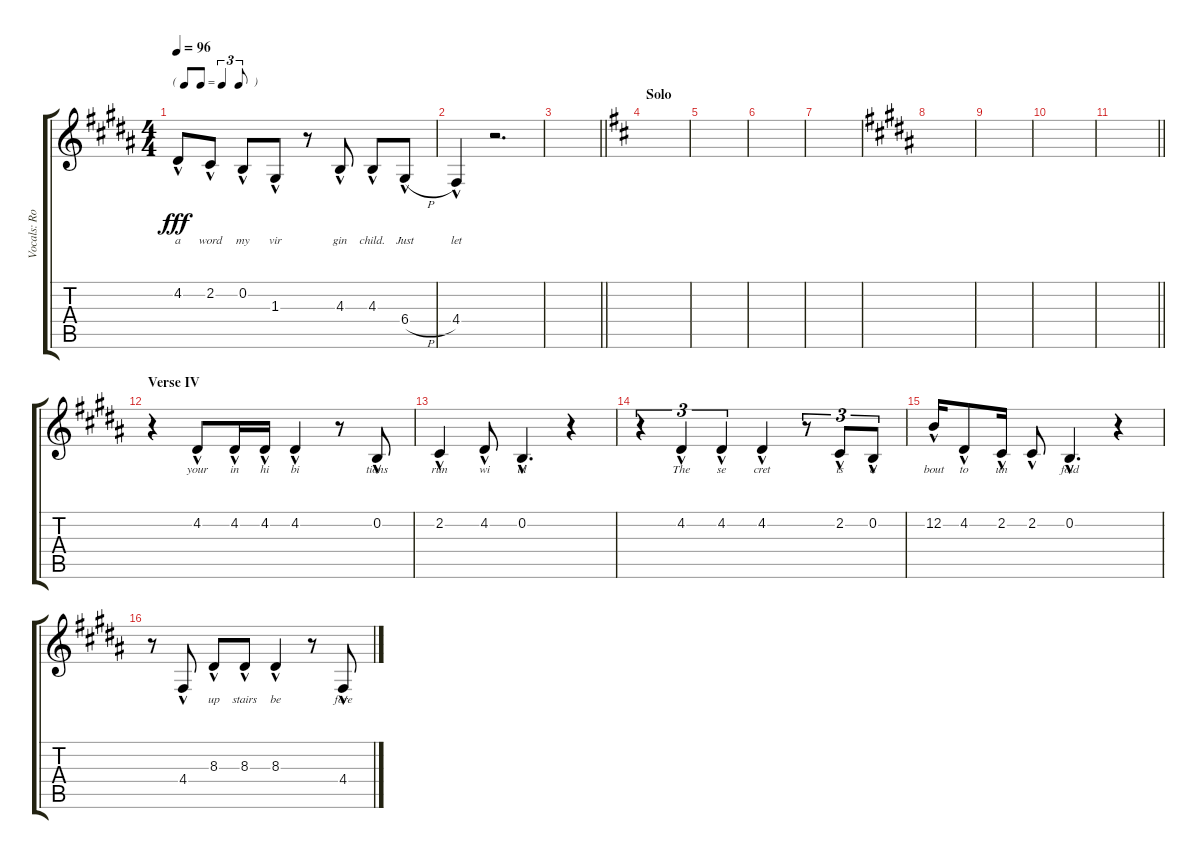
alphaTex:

\track ("Vocals: Rod" "Vocals: Ro") {instrument lead2sawtooth}
\staff {score tabs}
\tuning (E4 B3 G3 D3 A2 E2) {hide}
\ts (4 4)
\tf triplet8th
\tempo 96
\clef g2
\ks b
4.2{hac}.8{lyrics (0 "a") lyrics (1 "") lyrics (2 "") lyrics (3 "") lyrics (4 "") dy fff} 2.2{hac}.8{lyrics (0 "word") lyrics (1 "") lyrics (2 "") lyrics (3 "") lyrics (4 "")} 0.2{hac}.8{lyrics (0 "my") lyrics (1 "") lyrics (2 "") lyrics (3 "") lyrics (4 "")} 1.3{hac}.8{lyrics (0 "vir") lyrics (1 "") lyrics (2 "") lyrics (3 "") lyrics (4 "")} r.8 4.3{hac}.8{lyrics (0 "gin") lyrics (1 "") lyrics (2 "") lyrics (3 "") lyrics (4 "")} 4.3{hac}.8{lyrics (0 "child.") lyrics (1 "") lyrics (2 "") lyrics (3 "") lyrics (4 "")} 6.4{h hac}.8{lyrics (0 "Just") lyrics (1 "") lyrics (2 "") lyrics (3 "") lyrics (4 "")} |
4.4{hac}.4{lyrics (0 "let") lyrics (1 "") lyrics (2 "") lyrics (3 "") lyrics (4 "")} r.2{d} |
\barLineRight lightlight
|
\section ("" "Solo")
\ks d
|
|
|
|
\ks b
|
|
|
\barLineRight lightlight
|
\section ("" "Verse IV")
r.4 4.2{hac}.8{lyrics (0 "your") lyrics (1 "") lyrics (2 "") lyrics (3 "") lyrics (4 "")} 4.2{hac}.16{lyrics (0 "in") lyrics (1 "") lyrics (2 "") lyrics (3 "") lyrics (4 "")} 4.2{hac}.16{lyrics (0 "hi") lyrics (1 "") lyrics (2 "") lyrics (3 "") lyrics (4 "")} 4.2{hac}.4{lyrics (0 "bi") lyrics (1 "") lyrics (2 "") lyrics (3 "") lyrics (4 "")} r.8 0.2{hac}.8{lyrics (0 "tions") lyrics (1 "") lyrics (2 "") lyrics (3 "") lyrics (4 "")} |
2.2{hac}.4{lyrics (0 "run") lyrics (1 "") lyrics (2 "") lyrics (3 "") lyrics (4 "")} 4.2{hac}.8{lyrics (0 "wi") lyrics (1 "") lyrics (2 "") lyrics (3 "") lyrics (4 "")} 0.2{hac}.4{d lyrics (0 "ld") lyrics (1 "") lyrics (2 "") lyrics (3 "") lyrics (4 "")} r.4 |
r.4{tu (3 2)} 4.2{hac}.4{tu (3 2) lyrics (0 "The") lyrics (1 "") lyrics (2 "") lyrics (3 "") lyrics (4 "")} 4.2{hac}.4{tu (3 2) lyrics (0 "se") lyrics (1 "") lyrics (2 "") lyrics (3 "") lyrics (4 "")} 4.2{hac}.4{lyrics (0 "cret") lyrics (1 "") lyrics (2 "") lyrics (3 "") lyrics (4 "")} r.8{tu (3 2)} 2.2{hac}.8{tu (3 2) lyrics (0 "is") lyrics (1 "") lyrics (2 "") lyrics (3 "") lyrics (4 "")} 0.2{hac}.8{tu (3 2) lyrics (0 "a") lyrics (1 "") lyrics (2 "") lyrics (3 "") lyrics (4 "")} |
12.2{hac}.16{lyrics (0 "bout") lyrics (1 "") lyrics (2 "") lyrics (3 "") lyrics (4 "")} 4.2{hac}.8{lyrics (0 "to") lyrics (1 "") lyrics (2 "") lyrics (3 "") lyrics (4 "")} 2.2{hac}.16{lyrics (0 "un") lyrics (1 "") lyrics (2 "") lyrics (3 "") lyrics (4 "")} 2.2{hac}.8{lyrics (0 "") lyrics (1 "") lyrics (2 "") lyrics (3 "") lyrics (4 "")} 0.2{hac}.4{d lyrics (0 "fold") lyrics (1 "") lyrics (2 "") lyrics (3 "") lyrics (4 "")} r.4 |
r.8 4.4{hac}.8{lyrics (0 "") lyrics (1 "") lyrics (2 "") lyrics (3 "") lyrics (4 "")} 8.3{hac}.8{lyrics (0 "up") lyrics (1 "") lyrics (2 "") lyrics (3 "") lyrics (4 "")} 8.3{hac}.8{lyrics (0 "stairs") lyrics (1 "") lyrics (2 "") lyrics (3 "") lyrics (4 "")} 8.3{hac}.4{lyrics (0 "be") lyrics (1 "") lyrics (2 "") lyrics (3 "") lyrics (4 "")} r.8 4.4{hac}.8{lyrics (0 "fore") lyrics (1 "") lyrics (2 "") lyrics (3 "") lyrics (4 "")}
